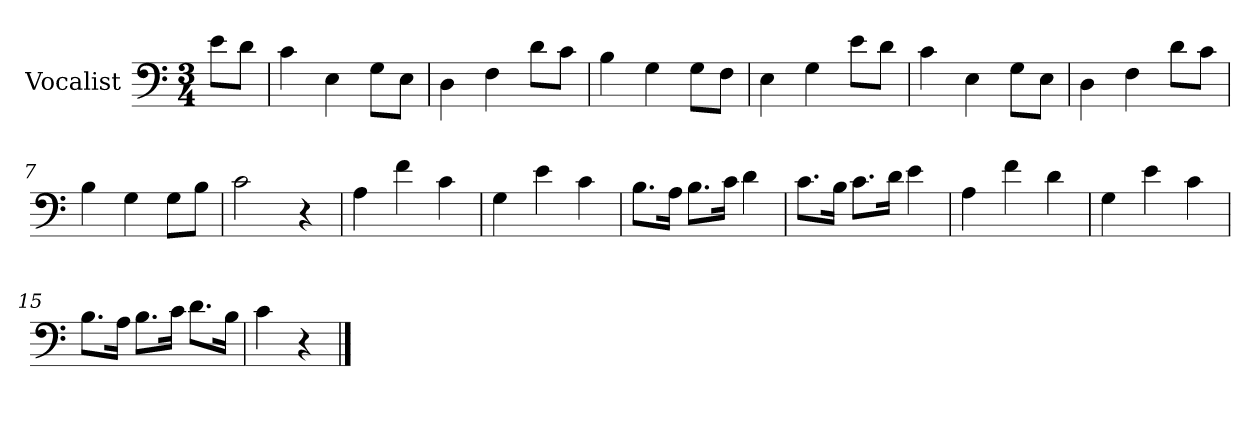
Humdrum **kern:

**kern
*part1
*staff1
*I"Vocalist
*k[]
*C:
*M3/4
=
8eL
8dJ
=1
4c
4E
8GL
8EJ
=2
4D
4F
8dL
8cJ
=3
4B
4G
8GL
8FJ
=4
4E
4G
8eL
8dJ
=5
4c
4E
8GL
8EJ
=6
4D
4F
8dL
8cJ
=7
4B
4G
8GL
8BJ
=8
2c
4r
=9
4A
4f
4c
=10
4G
4e
4c
=11
8.BL
16AJk
8.BL
16cJk
4d
=12
8.cL
16BJk
8.cL
16dJk
4e
=13
4A
4f
4d
=14
4G
4e
4c
=15
8.BL
16AJk
8.BL
16cJk
8.dL
16BJk
=16
4c
4r
==
*-
